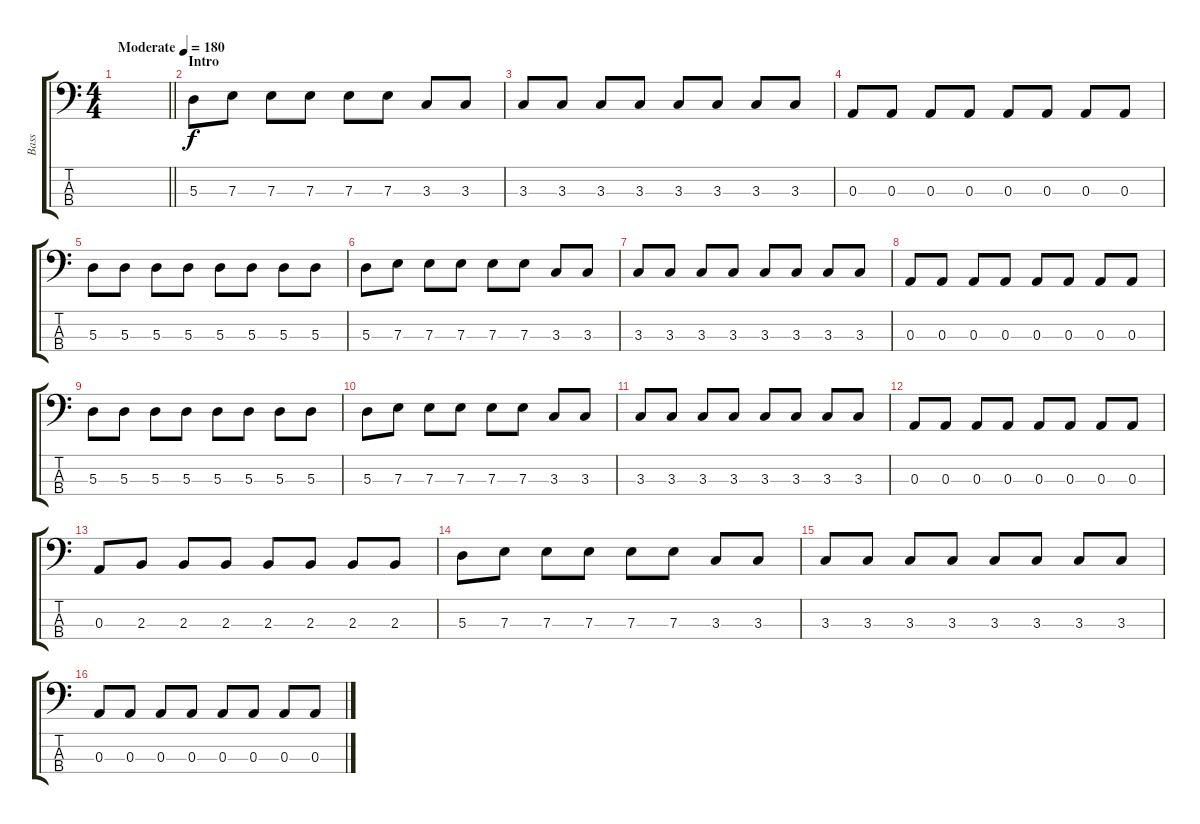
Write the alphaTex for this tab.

\track ("Bass" "Bass") {instrument electricbassfinger}
\staff {score tabs}
\tuning (G2 D2 A1 D1) {hide}
\ts (4 4)
\tempo (180 "Moderate")
\clef f4
\barLineRight lightlight
\ks c
|
\section ("" "Intro")
5.3.8 7.3.8 7.3.8 7.3.8 7.3.8 7.3.8 3.3.8 3.3.8 |
3.3.8 3.3.8 3.3.8 3.3.8 3.3.8 3.3.8 3.3.8 3.3.8 |
0.3.8 0.3.8 0.3.8 0.3.8 0.3.8 0.3.8 0.3.8 0.3.8 |
5.3.8 5.3.8 5.3.8 5.3.8 5.3.8 5.3.8 5.3.8 5.3.8 |
5.3.8 7.3.8 7.3.8 7.3.8 7.3.8 7.3.8 3.3.8 3.3.8 |
3.3.8 3.3.8 3.3.8 3.3.8 3.3.8 3.3.8 3.3.8 3.3.8 |
0.3.8 0.3.8 0.3.8 0.3.8 0.3.8 0.3.8 0.3.8 0.3.8 |
5.3.8 5.3.8 5.3.8 5.3.8 5.3.8 5.3.8 5.3.8 5.3.8 |
5.3.8 7.3.8 7.3.8 7.3.8 7.3.8 7.3.8 3.3.8 3.3.8 |
3.3.8 3.3.8 3.3.8 3.3.8 3.3.8 3.3.8 3.3.8 3.3.8 |
0.3.8 0.3.8 0.3.8 0.3.8 0.3.8 0.3.8 0.3.8 0.3.8 |
0.3.8 2.3.8 2.3.8 2.3.8 2.3.8 2.3.8 2.3.8 2.3.8 |
5.3.8 7.3.8 7.3.8 7.3.8 7.3.8 7.3.8 3.3.8 3.3.8 |
3.3.8 3.3.8 3.3.8 3.3.8 3.3.8 3.3.8 3.3.8 3.3.8 |
0.3.8 0.3.8 0.3.8 0.3.8 0.3.8 0.3.8 0.3.8 0.3.8
